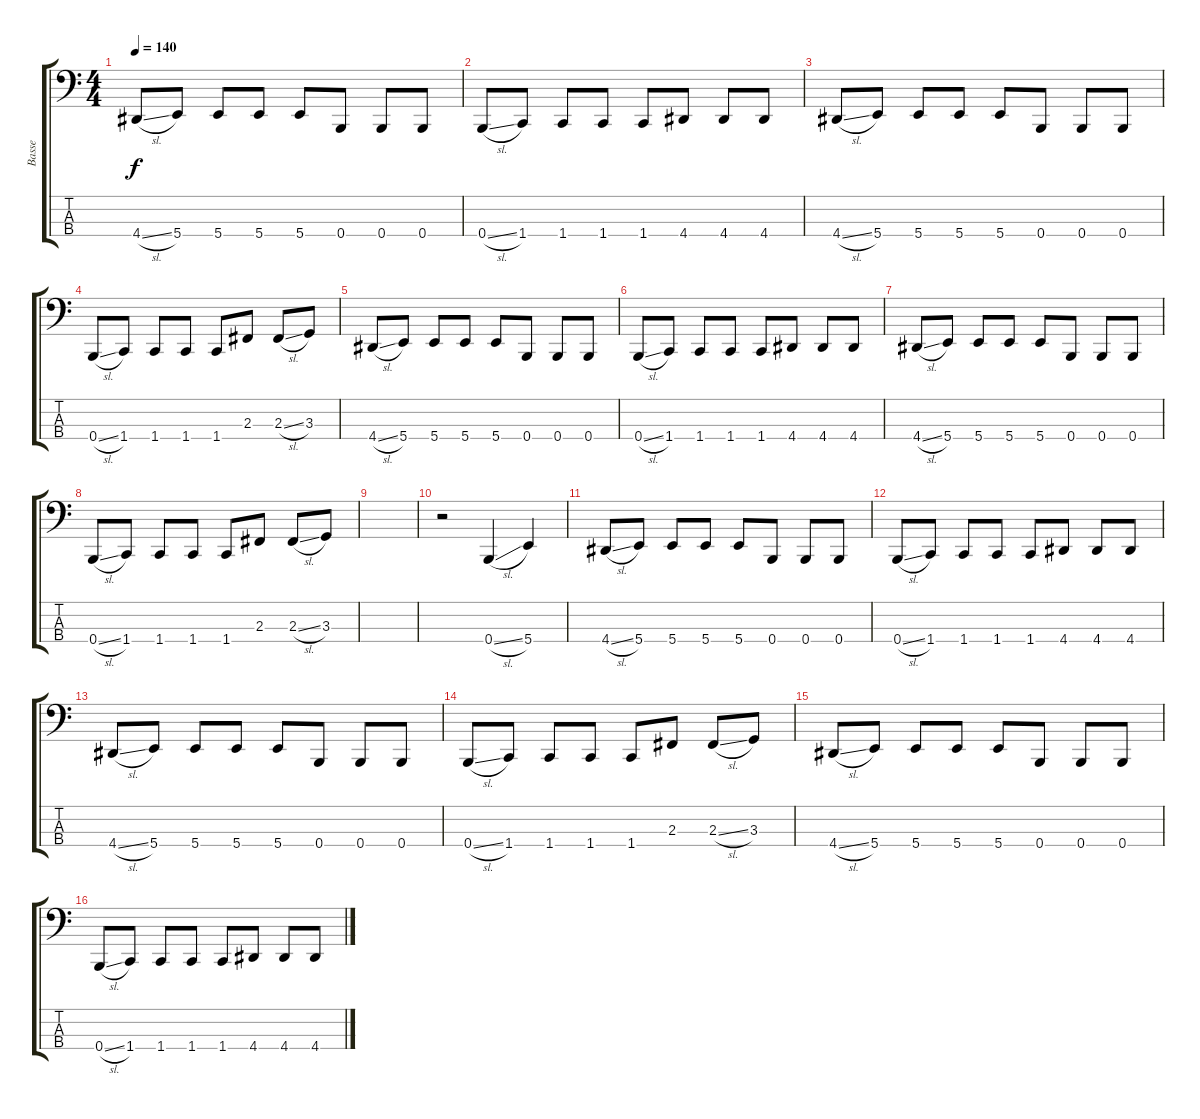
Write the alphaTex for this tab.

\track ("Basse" "Basse") {instrument electricbasspick}
\staff {score tabs}
\tuning (D2 A1 E1 B0) {hide}
\ts (4 4)
\tempo 140
\clef f4
\ks c
4.4{sl}.8{dy f} 5.4.8 5.4.8 5.4.8 5.4.8 0.4.8 0.4.8 0.4.8 |
0.4{sl}.8 1.4.8 1.4.8 1.4.8 1.4.8 4.4.8 4.4.8 4.4.8 |
4.4{sl}.8 5.4.8 5.4.8 5.4.8 5.4.8 0.4.8 0.4.8 0.4.8 |
0.4{sl}.8 1.4.8 1.4.8 1.4.8 1.4.8 2.3.8 2.3{sl}.8 3.3.8 |
4.4{sl}.8 5.4.8 5.4.8 5.4.8 5.4.8 0.4.8 0.4.8 0.4.8 |
0.4{sl}.8 1.4.8 1.4.8 1.4.8 1.4.8 4.4.8 4.4.8 4.4.8 |
4.4{sl}.8 5.4.8 5.4.8 5.4.8 5.4.8 0.4.8 0.4.8 0.4.8 |
0.4{sl}.8 1.4.8 1.4.8 1.4.8 1.4.8 2.3.8 2.3{sl}.8 3.3.8 |
|
r.2 0.4{sl}.4 5.4.4 |
4.4{sl}.8 5.4.8 5.4.8 5.4.8 5.4.8 0.4.8 0.4.8 0.4.8 |
0.4{sl}.8 1.4.8 1.4.8 1.4.8 1.4.8 4.4.8 4.4.8 4.4.8 |
4.4{sl}.8 5.4.8 5.4.8 5.4.8 5.4.8 0.4.8 0.4.8 0.4.8 |
0.4{sl}.8 1.4.8 1.4.8 1.4.8 1.4.8 2.3.8 2.3{sl}.8 3.3.8 |
4.4{sl}.8 5.4.8 5.4.8 5.4.8 5.4.8 0.4.8 0.4.8 0.4.8 |
0.4{sl}.8 1.4.8 1.4.8 1.4.8 1.4.8 4.4.8 4.4.8 4.4.8
